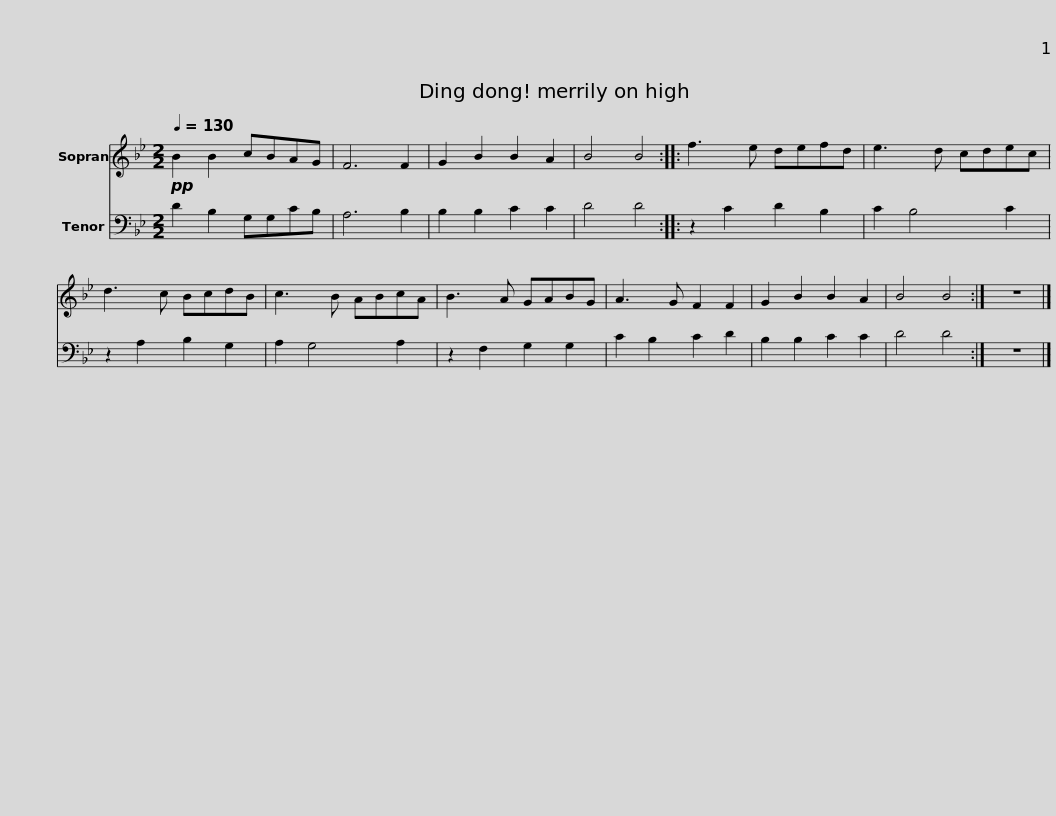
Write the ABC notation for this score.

X:1
%%score 1 2
L:1/8
Q:1/4=130
M:2/2
I:linebreak $
K:Bb
V:1 treble
V:2 bass
V:1
!pp! B2 B2 cBAG | F6 F2 | G2 B2 B2 A2 | B4 B4 :: f3 e defd | %5
 e3 d cdec | d3 c BcdB |$ c3 B ABcA | B3 A GABG | A3 G F2 F2 | %10
 G2 B2 B2 A2 | B4 B4 :| z8 |] %13
V:2
 D2 B,2 G,G,CB, | A,6 B,2 | B,2 B,2 C2 C2 | D4 D4 :: z2 C2 D2 B,2 | %5
 C2 B,4 C2 | z2 A,2 B,2 G,2 |$ A,2 G,4 A,2 | z2 F,2 G,2 G,2 | C2 B,2 C2 D2 | %10
 B,2 B,2 C2 C2 | D4 D4 :| z8 |] %13
